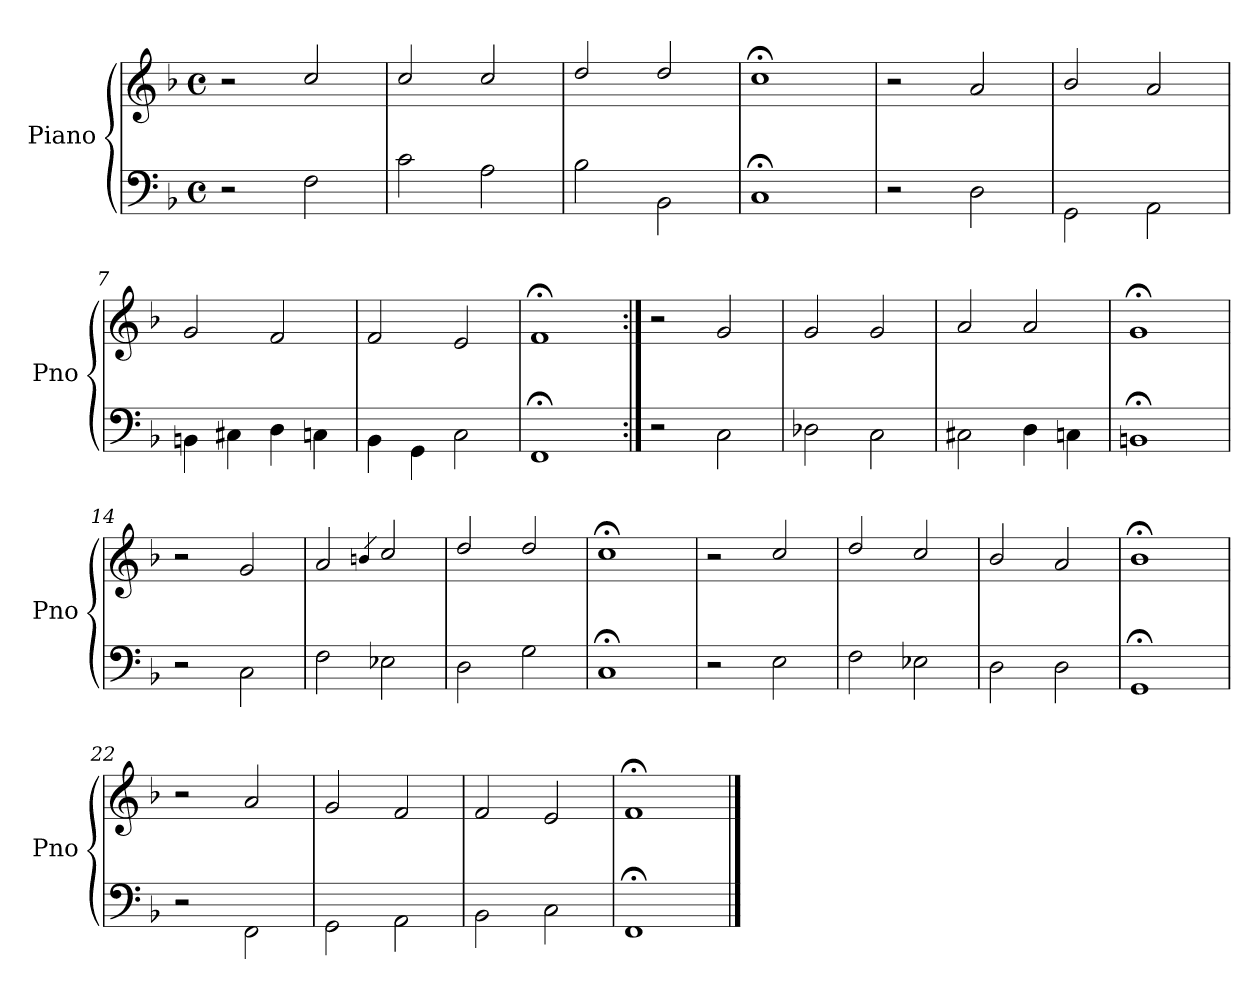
**kern	**kern
*part1	*part1
*staff2	*staff1
*I"Piano	*
*I'Pno	*
*clefF4	*clefG2
*k[b-]	*k[b-]
*F:	*F:
*M4/4	*M4/4
*met(c)	*met(c)
=1	=1
2r	2r
2F\	2cc/
=2	=2
2c\	2cc/
2A\	2cc/
=3	=3
2B-\	2dd/
2BB-\	2dd/
=4	=4
1C;\	1cc;</
=5	=5
2r	2r
2D\	2a/
=6	=6
2GG\	2b-/
2AA\	2a/
=7	=7
4BBn\	2g/
4C#X\	.
4D\	2f/
4Cnj\	.
=8	=8
4BB-\	2f/
4GG\	.
2C\	2e/
=9	=9
1FF;\	1f;</
!!LO:PB:g=z
=10:|!	=10:|!
2r	2r
2C\	2g/
=11	=11
2D-X\	2g/
2C\	2g/
=12	=12
2C#X\	2a/
4D\	2a/
4Cn\	.
=13	=13
1BBn;\	1g;</
=14	=14
2r	2r
2C\	2g/
=15	=15
2F\	2a/
.	4qbn/
2E-X\	2cc/
=16	=16
2D\	2dd/
2G\	2dd/
=17	=17
1C;\	1cc;</
!!LO:LB:g=z
=18	=18
2r	2r
2E\	2cc/
=19	=19
2F\	2dd/
2E-X\	2cc/
=20	=20
2D\	2b-/
2D\	2a/
=21	=21
1GG;\	1b-;</
=22	=22
2r	2r
2FF\	2a/
=23	=23
2GG\	2g/
2AA\	2f/
=24	=24
2BB-\	2f/
2C\	2e/
=25	=25
1FF;\	1f;</
==	==
*-	*-
